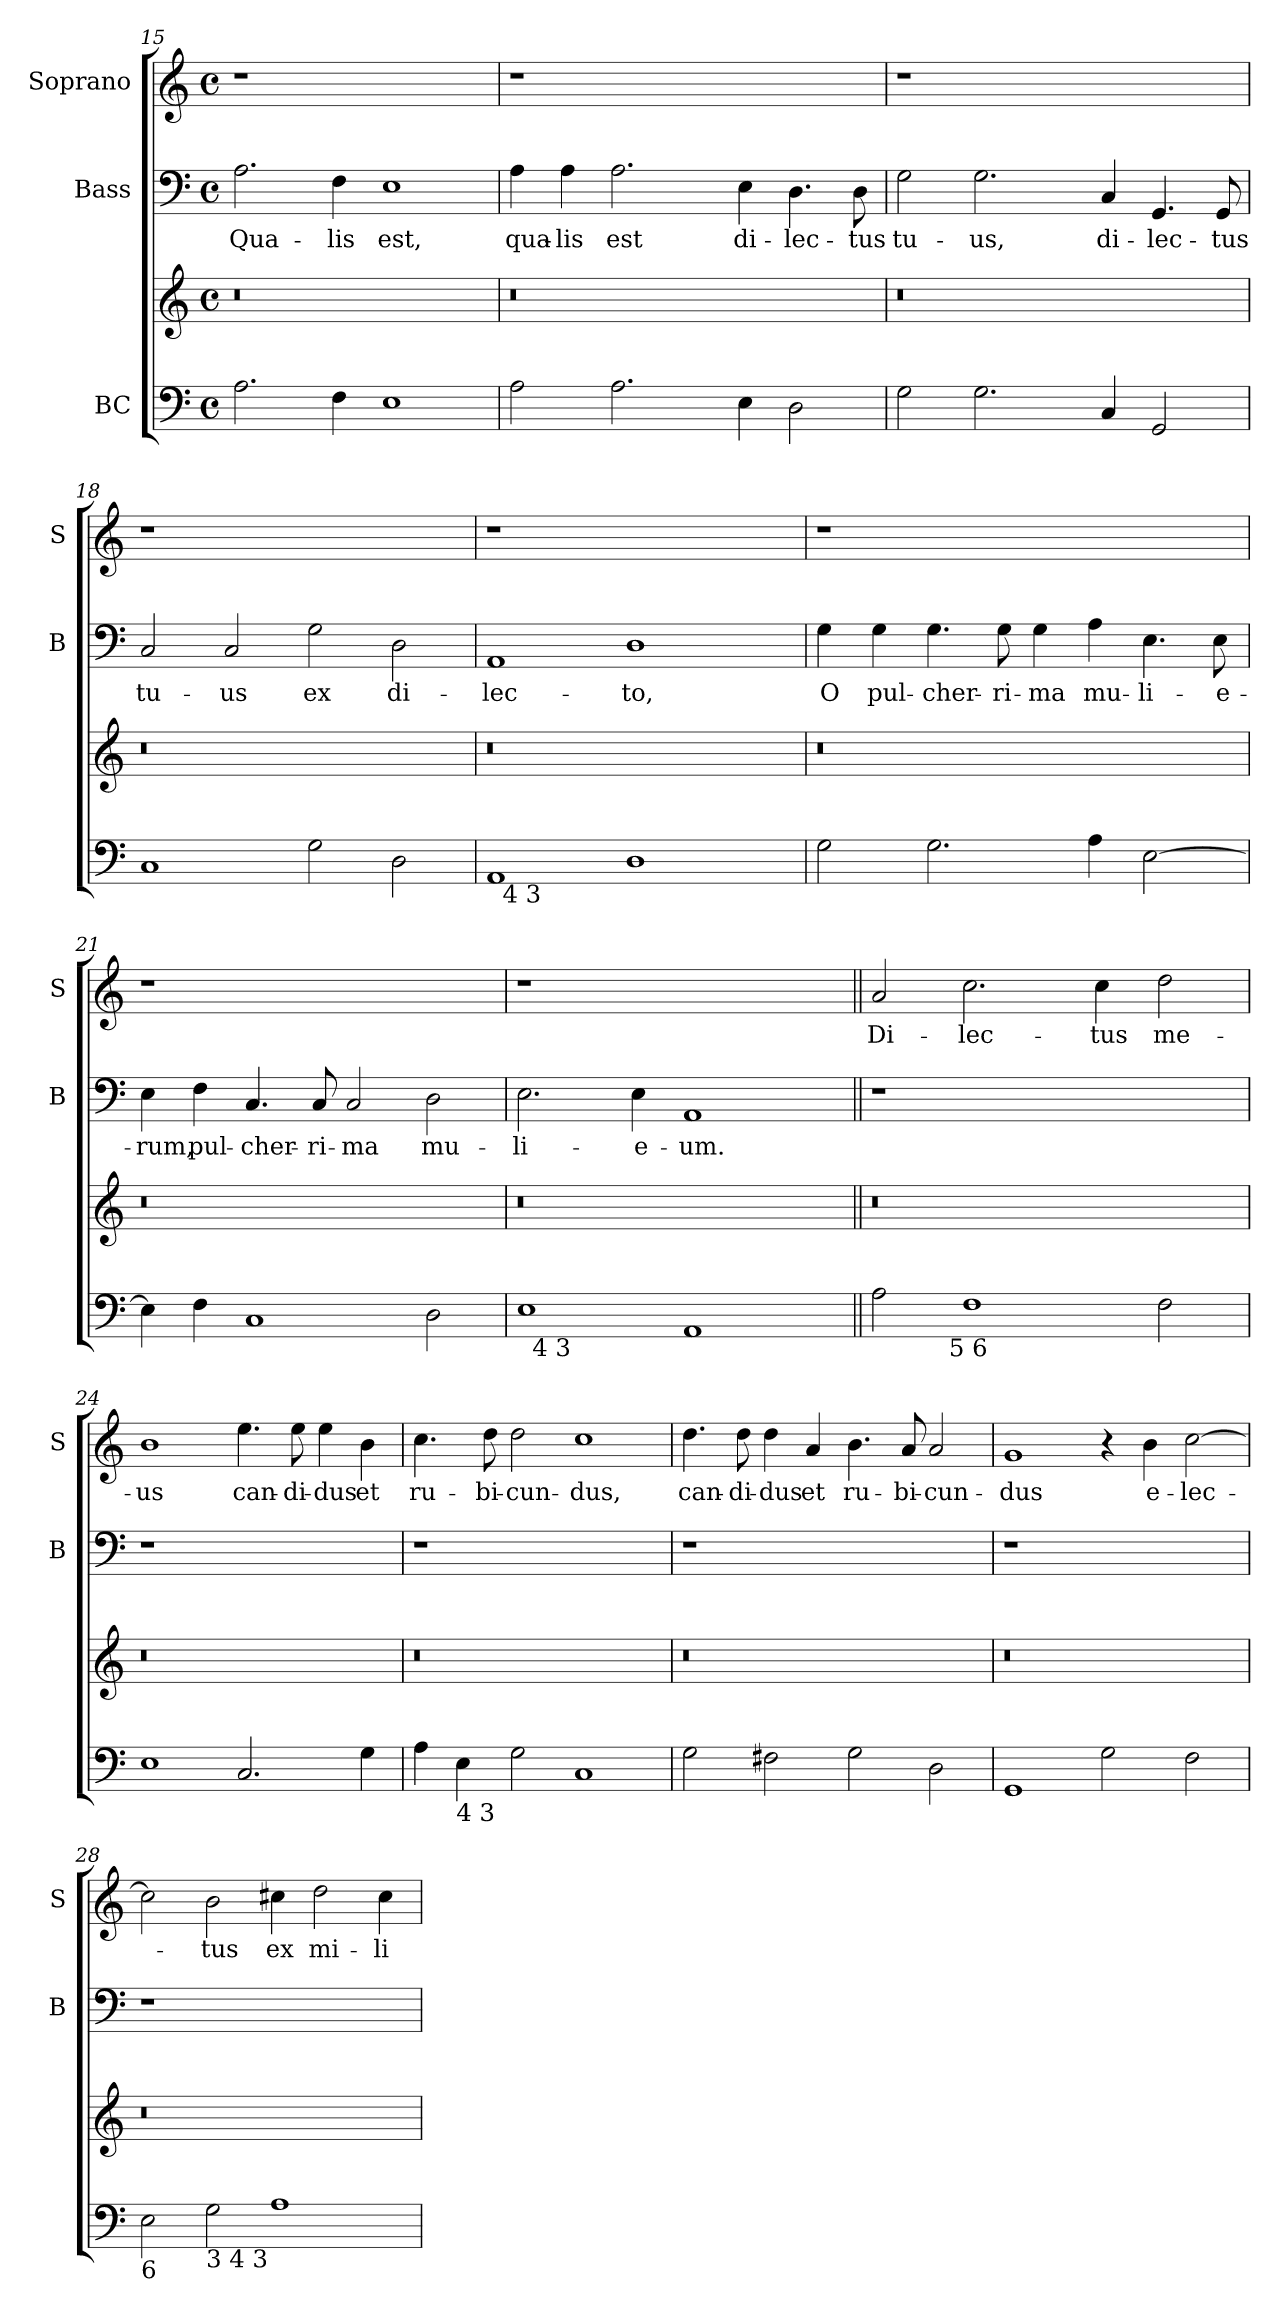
**kern	**kern	**kern	**text	**kern	**text
*part3	*part3	*part2	*part2	*part1	*part1
*staff4	*staff3	*staff2	*staff2	*staff1	*staff1
*I"BC	*	*I"Bass	*	*I"Soprano	*
*	*	*I'B	*	*I'S	*
!!LO:LB:g=z
*clefF4	*clefG2	*clefF4	*	*clefG2	*
*k[]	*k[]	*k[]	*	*k[]	*
*C:	*C:	*C:	*	*C:	*
*M4/4	*M4/4	*M4/4	*	*M4/4	*
*met(c)	*met(c)	*met(c)	*	*met(c)	*
=15	=15	=15	=15	=15	=15
2.A\	0r	2.A\	Qua-	1r	.
4F\	.	4F\	-lis	.	.
1E	.	1E	est,	1ryy	.
=16	=16	=16	=16	=16	=16
2A\	0r	4A\	qua-	1r	.
.	.	4A\	-lis	.	.
2.A\	.	2.A\	est	.	.
.	.	.	.	1ryy	.
4E\	.	4E\	di-	.	.
2D\	.	4.D\	-lec-	.	.
.	.	8D\	-tus	.	.
=17	=17	=17	=17	=17	=17
2G\	0r	2G\	tu-	1r	.
2.G\	.	2.G\	-us,	.	.
.	.	.	.	1ryy	.
4C/	.	4C/	di-	.	.
2GG/	.	4.GG/	-lec-	.	.
.	.	8GG/	-tus	.	.
=18	=18	=18	=18	=18	=18
1C	0r	2C/	tu-	1r	.
.	.	2C/	-us	.	.
2G\	.	2G\	ex	1ryy	.
2D\	.	2D\	di-	.	.
!!LO:PB:g=z
=19	=19	=19	=19	=19	=19
*^	*	*	*	*	*
1AA	32ryy	0r	1AA	-lec-	1r	.
!	!LO:TX:b:t=4 3	!	!	!	!	!
.	1ryy	.	.	.	.	.
1D	.	.	1D	-to,	1ryy	.
.	2ryy	.	.	.	.	.
.	4...ryy	.	.	.	.	.
*v	*v	*	*	*	*	*
=20	=20	=20	=20	=20	=20
2G\	0r	4G\	O	1r	.
.	.	4G\	pul-	.	.
2.G\	.	4.G\	-cher-	.	.
.	.	8G\	-ri-	.	.
.	.	4G\	-ma	1ryy	.
4A\	.	4A\	mu-	.	.
[2E\	.	4.E\	-li-	.	.
.	.	8E\	-e-	.	.
=21	=21	=21	=21	=21	=21
4E\]	0r	4E\	-rum,	1r	.
4F\	.	4F\	pul-	.	.
1C	.	4.C/	-cher-	.	.
.	.	8C/	-ri-	.	.
.	.	2C/	-ma	1ryy	.
2D\	.	2D\	mu-	.	.
=22	=22	=22	=22	=22	=22
*^	*	*	*	*	*
1E	32ryy	0r	2.E\	-li-	1r	.
!	!LO:TX:b:t=4  3	!	!	!	!	!
.	1ryy	.	.	.	.	.
.	.	.	4E\	-e-	.	.
1AA	.	.	1AA	-um.	1ryy	.
.	2ryy	.	.	.	.	.
.	4...ryy	.	.	.	.	.
!!LO:LB:g=z
=23||	=23||	=23||	=23||	=23||	=23||	=23||
2A\	4...ryy	0r	1r	.	2a/	Di-
!	!LO:TX:b:t=5       6	!	!	!	!	!
.	1ryy	.	.	.	.	.
1F	.	.	.	.	2.cc\	-lec-
.	.	.	1ryy	.	.	.
.	.	.	.	.	4cc\	-tus
.	2ryy	.	.	.	.	.
2F\	.	.	.	.	2dd\	me-
.	32ryy	.	.	.	.	.
=24	=24	=24	=24	=24	=24	=24
!LO:TX:b:t=#	!	!	!	!	!	!
*v	*v	*	*	*	*	*
1E	0r	1r	.	1b	-us
2.C/	.	1ryy	.	4.ee\	can-
.	.	.	.	8ee\	-di-
.	.	.	.	4ee\	-dus
4G\	.	.	.	4b\	et
=25	=25	=25	=25	=25	=25
4A\	0r	1r	.	4.cc\	ru-
!LO:TX:b:t=4  3	!	!	!	!	!
4E\	.	.	.	.	.
.	.	.	.	8dd\	-bi-
2G\	.	.	.	2dd\	-cun-
1C	.	1ryy	.	1cc	-dus,
=26	=26	=26	=26	=26	=26
2G\	0r	1r	.	4.dd\	can-
.	.	.	.	8dd\	-di-
2F#X\	.	.	.	4dd\	-dus
.	.	.	.	4a/	et
2G\	.	1ryy	.	4.b\	ru-
.	.	.	.	8a/	-bi-
2D\	.	.	.	2a/	-cun-
!!LO:LB:g=z
=27	=27	=27	=27	=27	=27
1GG	0r	1r	.	1g	-dus
2G\	.	1ryy	.	4r	.
.	.	.	.	4b\	e-
2F\	.	.	.	[2cc\	-lec-
=28	=28	=28	=28	=28	=28
!LO:TX:b:t=6	!	!	!	!	!
2E\	0r	1r	.	2cc\]	.
!LO:TX:b:t=3 4       3	!	!	!	!	!
2G\	.	.	.	2b\	-tus
1A	.	1ryy	.	4cc#X\	ex
.	.	.	.	2dd\	mi-
.	.	.	.	4cc#\	-li-
=	=	=	=	=	=
*-	*-	*-	*-	*-	*-
